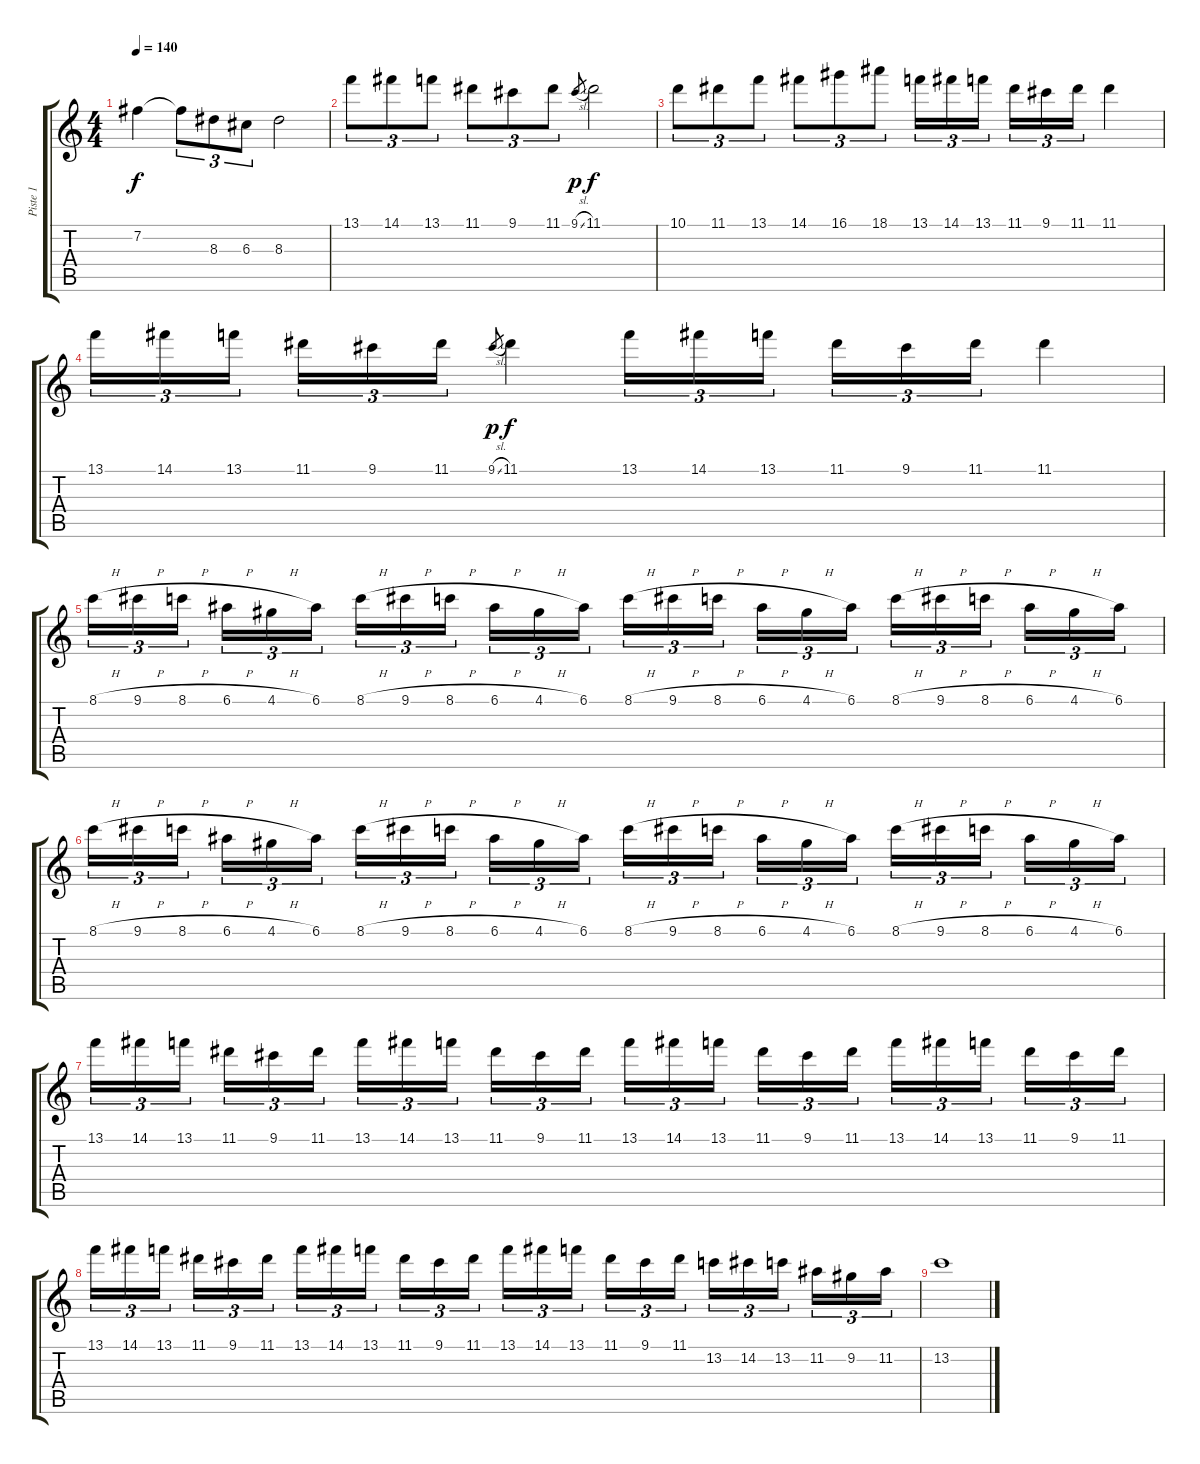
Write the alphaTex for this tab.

\track ("Piste 1" "Piste 1") {instrument acousticguitarnylon}
\staff {score tabs}
\tuning (E4 B3 G3 D3 A2 E2) {hide}
\ts (4 4)
\tempo 140
\clef g2
\ks c
7.2.4{dy f instrument acousticguitarnylon} 7.2{t}.8{tu (3 2)} 8.3.8{tu (3 2)} 6.3.8{tu (3 2)} 8.3.2 |
13.1.8{tu (3 2)} 14.1.8{tu (3 2)} 13.1.8{tu (3 2)} 11.1.8{tu (3 2)} 9.1.8{tu (3 2)} 11.1.8{tu (3 2)} 9.1{sl}.8{gr dy p} 11.1.2{dy f} |
10.1.8{tu (3 2)} 11.1.8{tu (3 2)} 13.1.8{tu (3 2)} 14.1.8{tu (3 2)} 16.1.8{tu (3 2)} 18.1.8{tu (3 2)} 13.1.16{tu (3 2)} 14.1.16{tu (3 2)} 13.1.16{tu (3 2)} 11.1.16{tu (3 2)} 9.1.16{tu (3 2)} 11.1.16{tu (3 2)} 11.1.4 |
13.1.16{tu (3 2)} 14.1.16{tu (3 2)} 13.1.16{tu (3 2)} 11.1.16{tu (3 2)} 9.1.16{tu (3 2)} 11.1.16{tu (3 2)} 9.1{sl}.8{gr dy p} 11.1.4{dy f} 13.1.16{tu (3 2)} 14.1.16{tu (3 2)} 13.1.16{tu (3 2)} 11.1.16{tu (3 2)} 9.1.16{tu (3 2)} 11.1.16{tu (3 2)} 11.1.4 |
8.1{h}.16{tu (3 2)} 9.1{h}.16{tu (3 2)} 8.1{h}.16{tu (3 2)} 6.1{h}.16{tu (3 2)} 4.1{h}.16{tu (3 2)} 6.1.16{tu (3 2)} 8.1{h}.16{tu (3 2)} 9.1{h}.16{tu (3 2)} 8.1{h}.16{tu (3 2)} 6.1{h}.16{tu (3 2)} 4.1{h}.16{tu (3 2)} 6.1.16{tu (3 2)} 8.1{h}.16{tu (3 2)} 9.1{h}.16{tu (3 2)} 8.1{h}.16{tu (3 2)} 6.1{h}.16{tu (3 2)} 4.1{h}.16{tu (3 2)} 6.1.16{tu (3 2)} 8.1{h}.16{tu (3 2)} 9.1{h}.16{tu (3 2)} 8.1{h}.16{tu (3 2)} 6.1{h}.16{tu (3 2)} 4.1{h}.16{tu (3 2)} 6.1.16{tu (3 2)} |
8.1{h}.16{tu (3 2)} 9.1{h}.16{tu (3 2)} 8.1{h}.16{tu (3 2)} 6.1{h}.16{tu (3 2)} 4.1{h}.16{tu (3 2)} 6.1.16{tu (3 2)} 8.1{h}.16{tu (3 2)} 9.1{h}.16{tu (3 2)} 8.1{h}.16{tu (3 2)} 6.1{h}.16{tu (3 2)} 4.1{h}.16{tu (3 2)} 6.1.16{tu (3 2)} 8.1{h}.16{tu (3 2)} 9.1{h}.16{tu (3 2)} 8.1{h}.16{tu (3 2)} 6.1{h}.16{tu (3 2)} 4.1{h}.16{tu (3 2)} 6.1.16{tu (3 2)} 8.1{h}.16{tu (3 2)} 9.1{h}.16{tu (3 2)} 8.1{h}.16{tu (3 2)} 6.1{h}.16{tu (3 2)} 4.1{h}.16{tu (3 2)} 6.1.16{tu (3 2)} |
13.1.16{tu (3 2)} 14.1.16{tu (3 2)} 13.1.16{tu (3 2)} 11.1.16{tu (3 2)} 9.1.16{tu (3 2)} 11.1.16{tu (3 2)} 13.1.16{tu (3 2)} 14.1.16{tu (3 2)} 13.1.16{tu (3 2)} 11.1.16{tu (3 2)} 9.1.16{tu (3 2)} 11.1.16{tu (3 2)} 13.1.16{tu (3 2)} 14.1.16{tu (3 2)} 13.1.16{tu (3 2)} 11.1.16{tu (3 2)} 9.1.16{tu (3 2)} 11.1.16{tu (3 2)} 13.1.16{tu (3 2)} 14.1.16{tu (3 2)} 13.1.16{tu (3 2)} 11.1.16{tu (3 2)} 9.1.16{tu (3 2)} 11.1.16{tu (3 2)} |
13.1.16{tu (3 2)} 14.1.16{tu (3 2)} 13.1.16{tu (3 2)} 11.1.16{tu (3 2)} 9.1.16{tu (3 2)} 11.1.16{tu (3 2)} 13.1.16{tu (3 2)} 14.1.16{tu (3 2)} 13.1.16{tu (3 2)} 11.1.16{tu (3 2)} 9.1.16{tu (3 2)} 11.1.16{tu (3 2)} 13.1.16{tu (3 2)} 14.1.16{tu (3 2)} 13.1.16{tu (3 2)} 11.1.16{tu (3 2)} 9.1.16{tu (3 2)} 11.1.16{tu (3 2)} 13.2.16{tu (3 2)} 14.2.16{tu (3 2)} 13.2.16{tu (3 2)} 11.2.16{tu (3 2)} 9.2.16{tu (3 2)} 11.2.16{tu (3 2)} |
13.2.1
